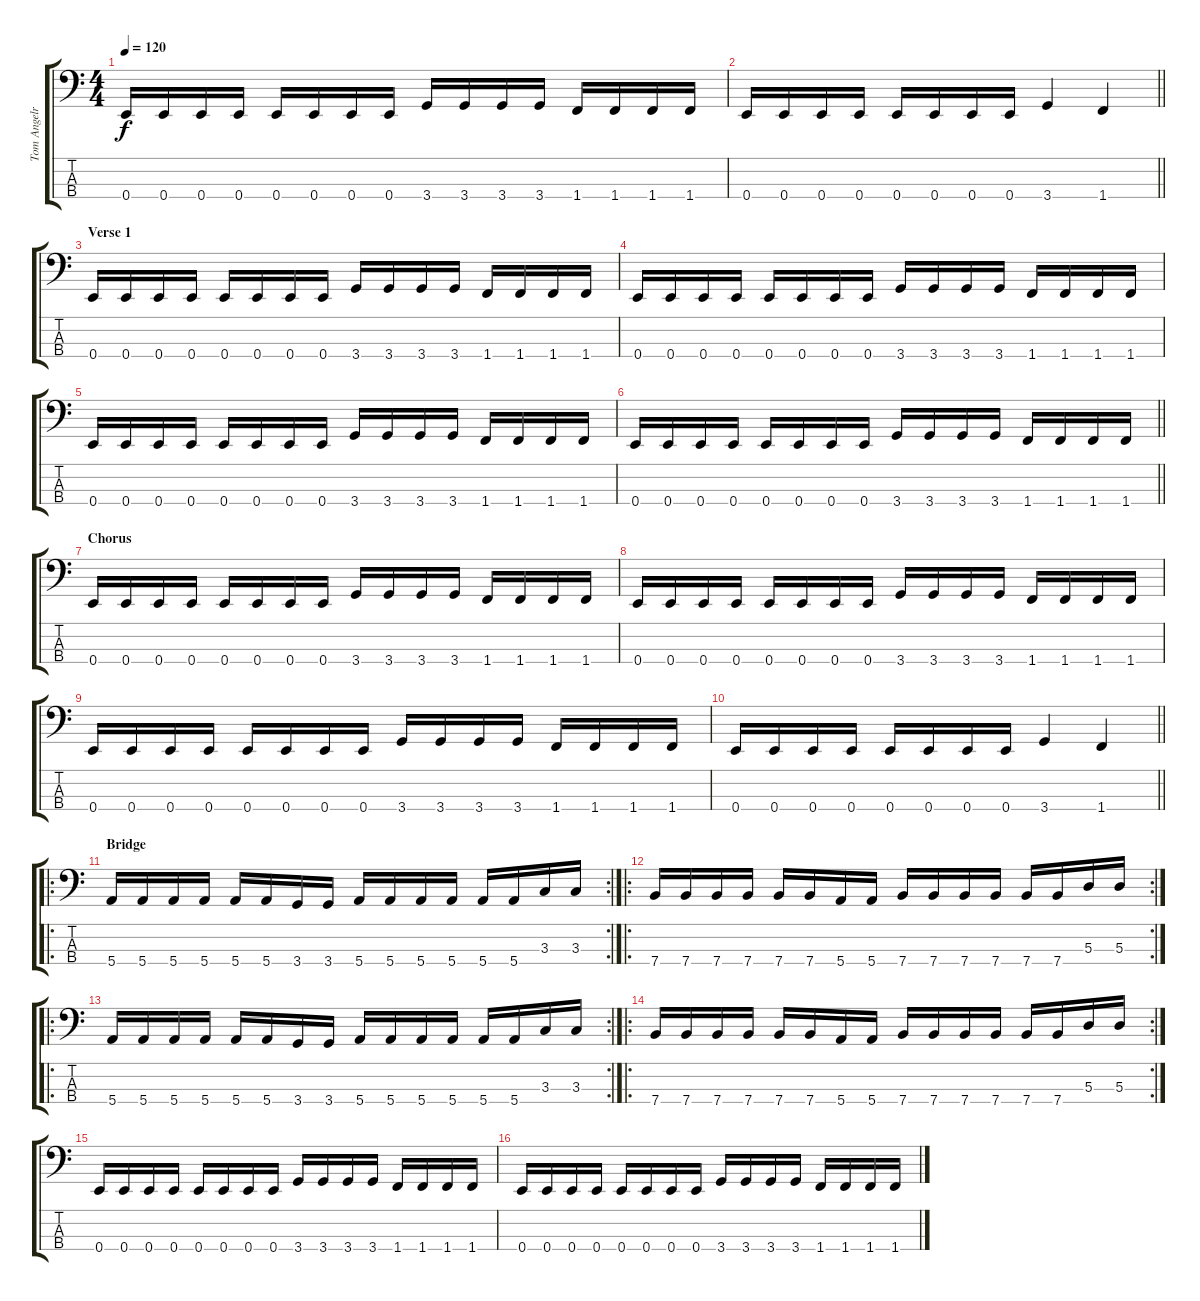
\track ("Tom Angelripper" "Tom Angelr") {instrument electricbasspick}
\staff {score tabs}
\tuning (G2 D2 A1 E1) {hide}
\ts (4 4)
\tempo 120
\clef f4
\ks c
0.4.16{dy f} 0.4.16 0.4.16 0.4.16 0.4.16 0.4.16 0.4.16 0.4.16 3.4.16 3.4.16 3.4.16 3.4.16 1.4.16 1.4.16 1.4.16 1.4.16 |
\barLineRight lightlight
0.4.16 0.4.16 0.4.16 0.4.16 0.4.16 0.4.16 0.4.16 0.4.16 3.4.4 1.4.4 |
\section ("" "Verse 1")
0.4.16 0.4.16 0.4.16 0.4.16 0.4.16 0.4.16 0.4.16 0.4.16 3.4.16 3.4.16 3.4.16 3.4.16 1.4.16 1.4.16 1.4.16 1.4.16 |
0.4.16 0.4.16 0.4.16 0.4.16 0.4.16 0.4.16 0.4.16 0.4.16 3.4.16 3.4.16 3.4.16 3.4.16 1.4.16 1.4.16 1.4.16 1.4.16 |
0.4.16 0.4.16 0.4.16 0.4.16 0.4.16 0.4.16 0.4.16 0.4.16 3.4.16 3.4.16 3.4.16 3.4.16 1.4.16 1.4.16 1.4.16 1.4.16 |
\barLineRight lightlight
0.4.16 0.4.16 0.4.16 0.4.16 0.4.16 0.4.16 0.4.16 0.4.16 3.4.16 3.4.16 3.4.16 3.4.16 1.4.16 1.4.16 1.4.16 1.4.16 |
\section ("" "Chorus")
0.4.16 0.4.16 0.4.16 0.4.16 0.4.16 0.4.16 0.4.16 0.4.16 3.4.16 3.4.16 3.4.16 3.4.16 1.4.16 1.4.16 1.4.16 1.4.16 |
0.4.16 0.4.16 0.4.16 0.4.16 0.4.16 0.4.16 0.4.16 0.4.16 3.4.16 3.4.16 3.4.16 3.4.16 1.4.16 1.4.16 1.4.16 1.4.16 |
0.4.16 0.4.16 0.4.16 0.4.16 0.4.16 0.4.16 0.4.16 0.4.16 3.4.16 3.4.16 3.4.16 3.4.16 1.4.16 1.4.16 1.4.16 1.4.16 |
\barLineRight lightlight
0.4.16 0.4.16 0.4.16 0.4.16 0.4.16 0.4.16 0.4.16 0.4.16 3.4.4 1.4.4 |
\ro
\rc 2
\section ("" "Bridge")
5.4.16 5.4.16 5.4.16 5.4.16 5.4.16 5.4.16 3.4.16 3.4.16 5.4.16 5.4.16 5.4.16 5.4.16 5.4.16 5.4.16 3.3.16 3.3.16 |
\ro
\rc 2
7.4.16 7.4.16 7.4.16 7.4.16 7.4.16 7.4.16 5.4.16 5.4.16 7.4.16 7.4.16 7.4.16 7.4.16 7.4.16 7.4.16 5.3.16 5.3.16 |
\ro
\rc 2
5.4.16 5.4.16 5.4.16 5.4.16 5.4.16 5.4.16 3.4.16 3.4.16 5.4.16 5.4.16 5.4.16 5.4.16 5.4.16 5.4.16 3.3.16 3.3.16 |
\ro
\rc 2
7.4.16 7.4.16 7.4.16 7.4.16 7.4.16 7.4.16 5.4.16 5.4.16 7.4.16 7.4.16 7.4.16 7.4.16 7.4.16 7.4.16 5.3.16 5.3.16 |
0.4.16 0.4.16 0.4.16 0.4.16 0.4.16 0.4.16 0.4.16 0.4.16 3.4.16 3.4.16 3.4.16 3.4.16 1.4.16 1.4.16 1.4.16 1.4.16 |
0.4.16 0.4.16 0.4.16 0.4.16 0.4.16 0.4.16 0.4.16 0.4.16 3.4.16 3.4.16 3.4.16 3.4.16 1.4.16 1.4.16 1.4.16 1.4.16
